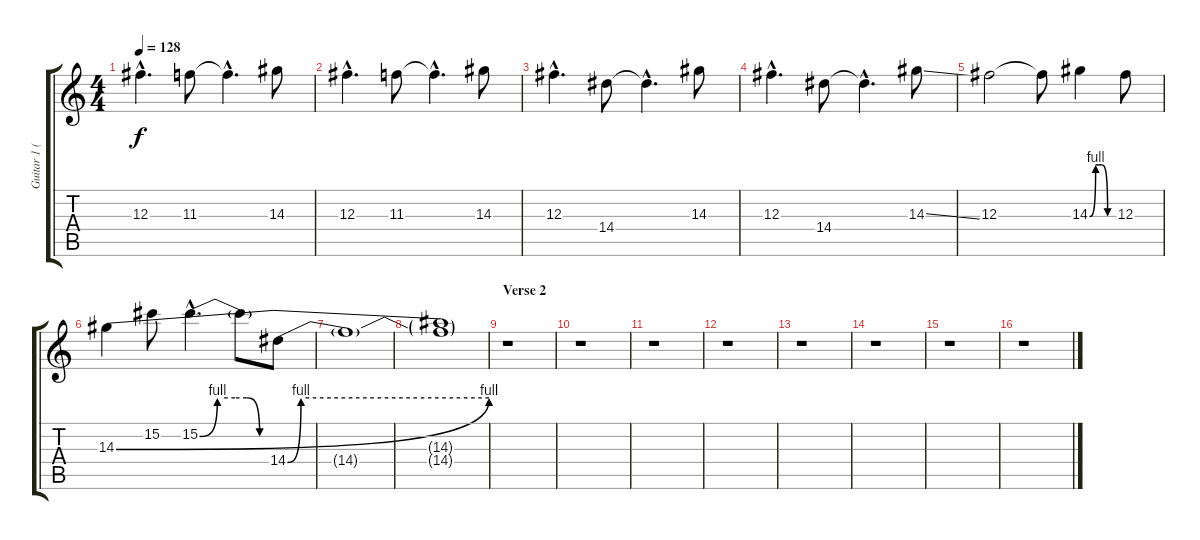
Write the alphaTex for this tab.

\track ("Guitar 1 (Slash)" "Guitar 1 (") {instrument distortionguitar}
\staff {score tabs}
\tuning (Eb4 Bb3 Gb3 Db3 Ab2 Eb2) {hide}
\ts (4 4)
\tempo 128
\clef g2
\ks c
12.3{hac}.4{d dy f} 11.3.8 11.3{hac t}.4{d} 14.3.8 |
12.3{hac}.4{d} 11.3.8 11.3{hac t}.4{d} 14.3.8 |
12.3{hac}.4{d} 14.4.8 14.4{hac t}.4{d} 14.3.8 |
12.3{hac}.4{d} 14.4.8 14.4{hac t}.4{d} 14.3{ss}.8 |
12.3.2 12.3{t}.8 14.3{be (custom 0 0 15 4 30 4 45 0 60 0)}.4 12.3.8 |
14.3{be (bend 0 0 60 4)}.4 15.2.8 15.2{be (custom 0 0 15 4 30 4 40 4 51 0 60 0) hac}.4{d} 15.2{t}.8 14.4{be (custom 0 0 4 4 15 4 30 4 60 4)}.8 |
14.4{t}.1 |
(14.3{t} 14.4{t}).1 |
\section ("" "Verse 2")
r.1 |
r.1 |
r.1 |
r.1 |
r.1 |
r.1 |
r.1 |
r.1
